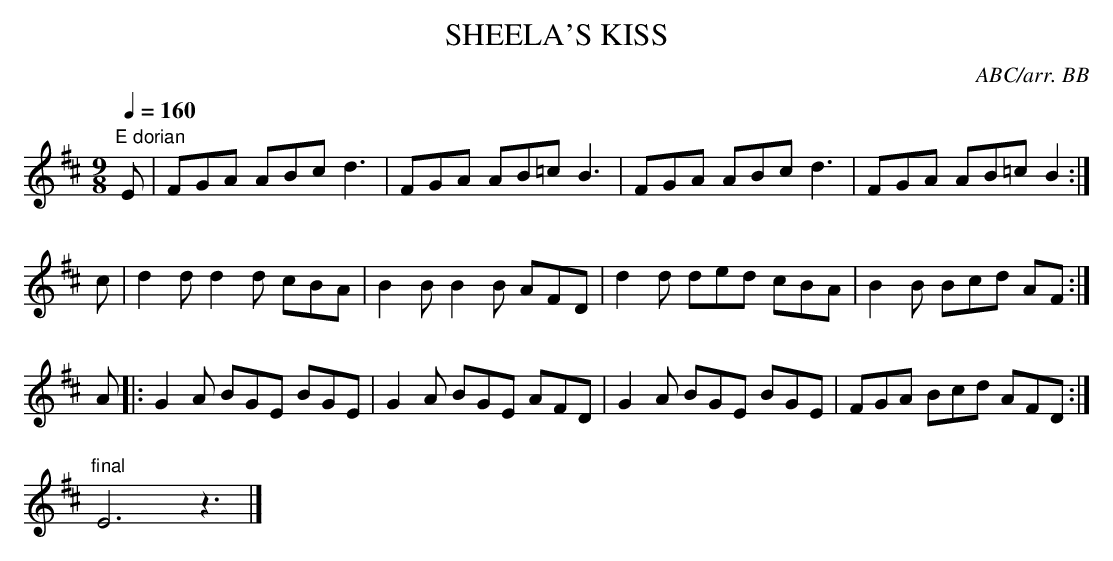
X:1
T:SHEELA'S KISS
C:ABC/arr. BB
Q:1/4=160
L:1/8
M:9/8
K:D
"E dorian"
E|FGA ABc d3|FGA AB=c B3|FGA ABc d3|FGA AB=c B2 :|
c|d2d d2d cBA|B2B B2B AFD|d2d ded cBA|B2B Bcd AF:|
A|:G2A BGE BGE|G2A BGE AFD|G2A BGE BGE|FGA Bcd AFD:|
"final"E6z3|]
